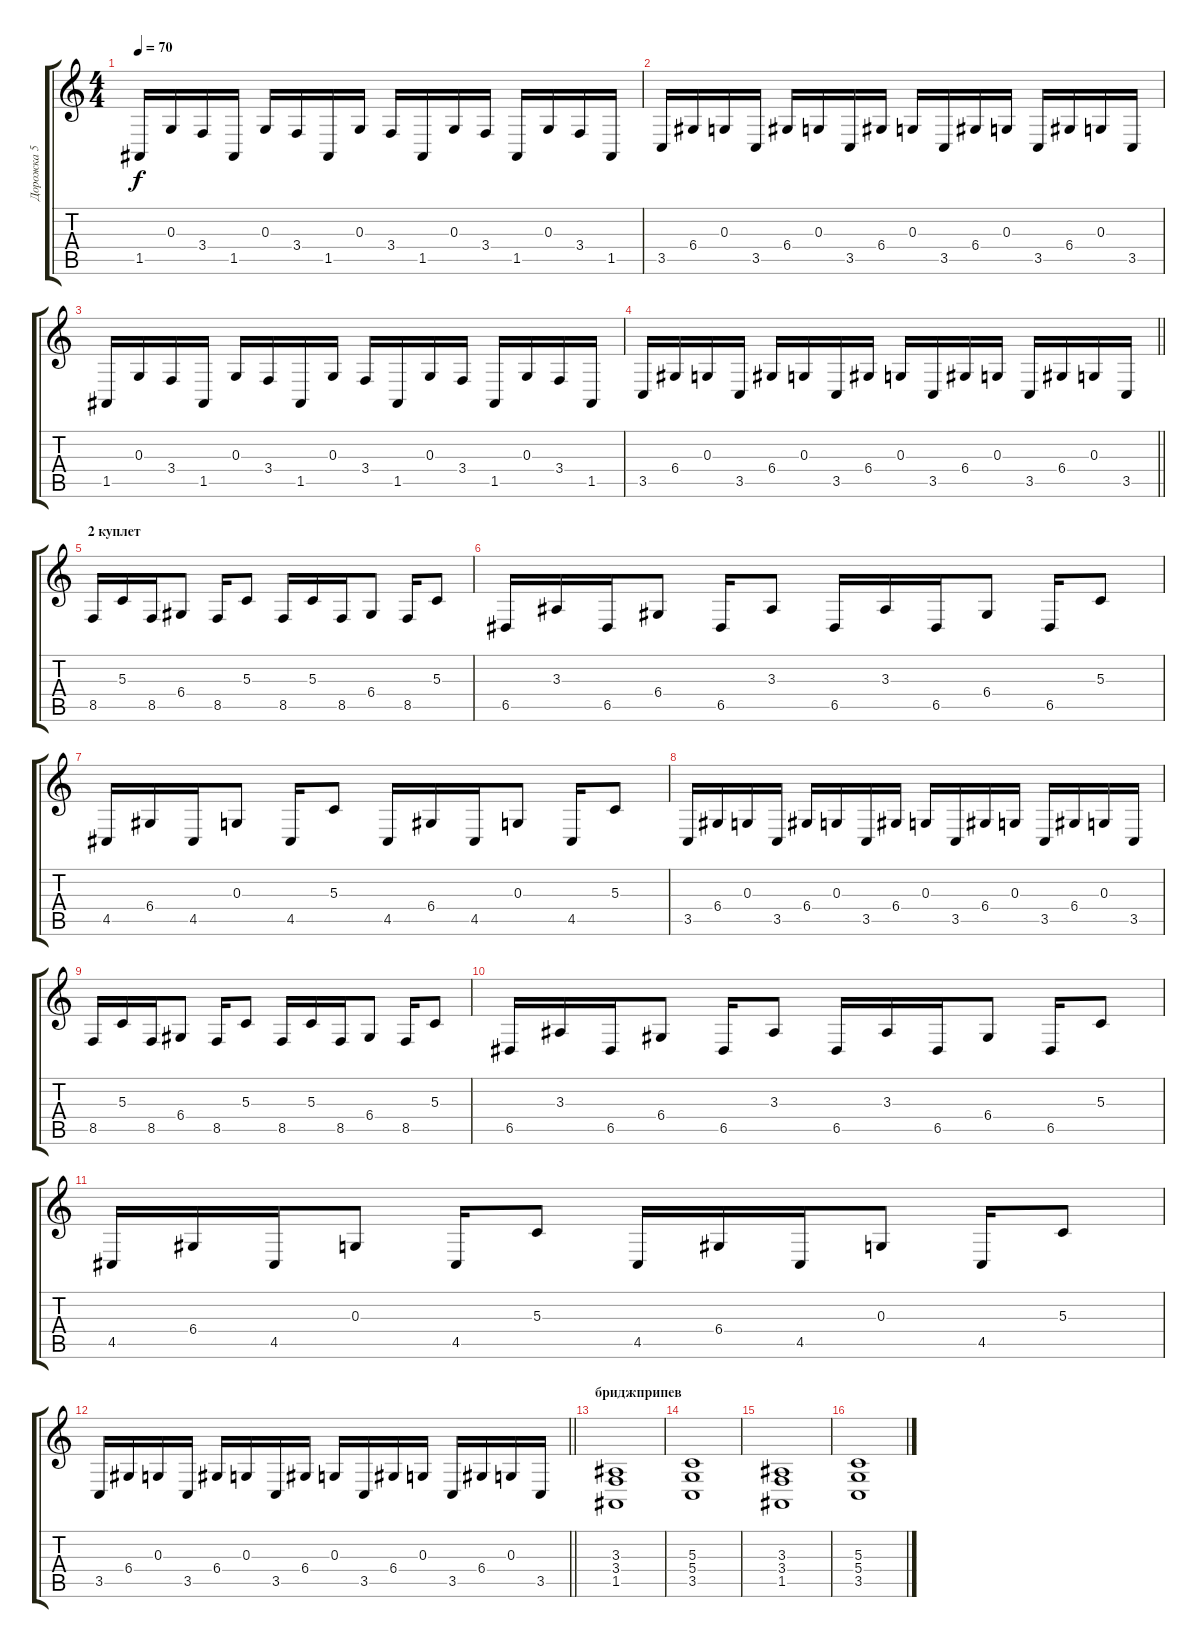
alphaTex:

\track ("Дорожка 5" "Дорожка 5") {instrument fx6goblins}
\staff {score tabs}
\tuning (E4 B3 G3 D3 A2 E2) {hide}
\ts (4 4)
\tempo 70
\clef g2
\ks c
1.5.16{dy f} 0.3.16 3.4.16 1.5.16 0.3.16 3.4.16 1.5.16 0.3.16 3.4.16 1.5.16 0.3.16 3.4.16 1.5.16 0.3.16 3.4.16 1.5.16 |
3.5.16 6.4.16 0.3.16 3.5.16 6.4.16 0.3.16 3.5.16 6.4.16 0.3.16 3.5.16 6.4.16 0.3.16 3.5.16 6.4.16 0.3.16 3.5.16 |
1.5.16 0.3.16 3.4.16 1.5.16 0.3.16 3.4.16 1.5.16 0.3.16 3.4.16 1.5.16 0.3.16 3.4.16 1.5.16 0.3.16 3.4.16 1.5.16 |
\barLineRight lightlight
3.5.16 6.4.16 0.3.16 3.5.16 6.4.16 0.3.16 3.5.16 6.4.16 0.3.16 3.5.16 6.4.16 0.3.16 3.5.16 6.4.16 0.3.16 3.5.16 |
\section ("" "2 куплет")
8.5.16 5.3.16 8.5.16 6.4.8 8.5.16 5.3.8 8.5.16 5.3.16 8.5.16 6.4.8 8.5.16 5.3.8 |
6.5.16 3.3.16 6.5.16 6.4.8 6.5.16 3.3.8 6.5.16 3.3.16 6.5.16 6.4.8 6.5.16 5.3.8 |
4.5.16 6.4.16 4.5.16 0.3.8 4.5.16 5.3.8 4.5.16 6.4.16 4.5.16 0.3.8 4.5.16 5.3.8 |
3.5.16 6.4.16 0.3.16 3.5.16 6.4.16 0.3.16 3.5.16 6.4.16 0.3.16 3.5.16 6.4.16 0.3.16 3.5.16 6.4.16 0.3.16 3.5.16 |
8.5.16 5.3.16 8.5.16 6.4.8 8.5.16 5.3.8 8.5.16 5.3.16 8.5.16 6.4.8 8.5.16 5.3.8 |
6.5.16 3.3.16 6.5.16 6.4.8 6.5.16 3.3.8 6.5.16 3.3.16 6.5.16 6.4.8 6.5.16 5.3.8 |
4.5.16 6.4.16 4.5.16 0.3.8 4.5.16 5.3.8 4.5.16 6.4.16 4.5.16 0.3.8 4.5.16 5.3.8 |
\barLineRight lightlight
3.5.16 6.4.16 0.3.16 3.5.16 6.4.16 0.3.16 3.5.16 6.4.16 0.3.16 3.5.16 6.4.16 0.3.16 3.5.16 6.4.16 0.3.16 3.5.16 |
\section ("" "бриджприпев")
(3.3 3.4 1.5).1 |
(5.3 5.4 3.5).1 |
(3.3 3.4 1.5).1 |
(5.3 5.4 3.5).1
